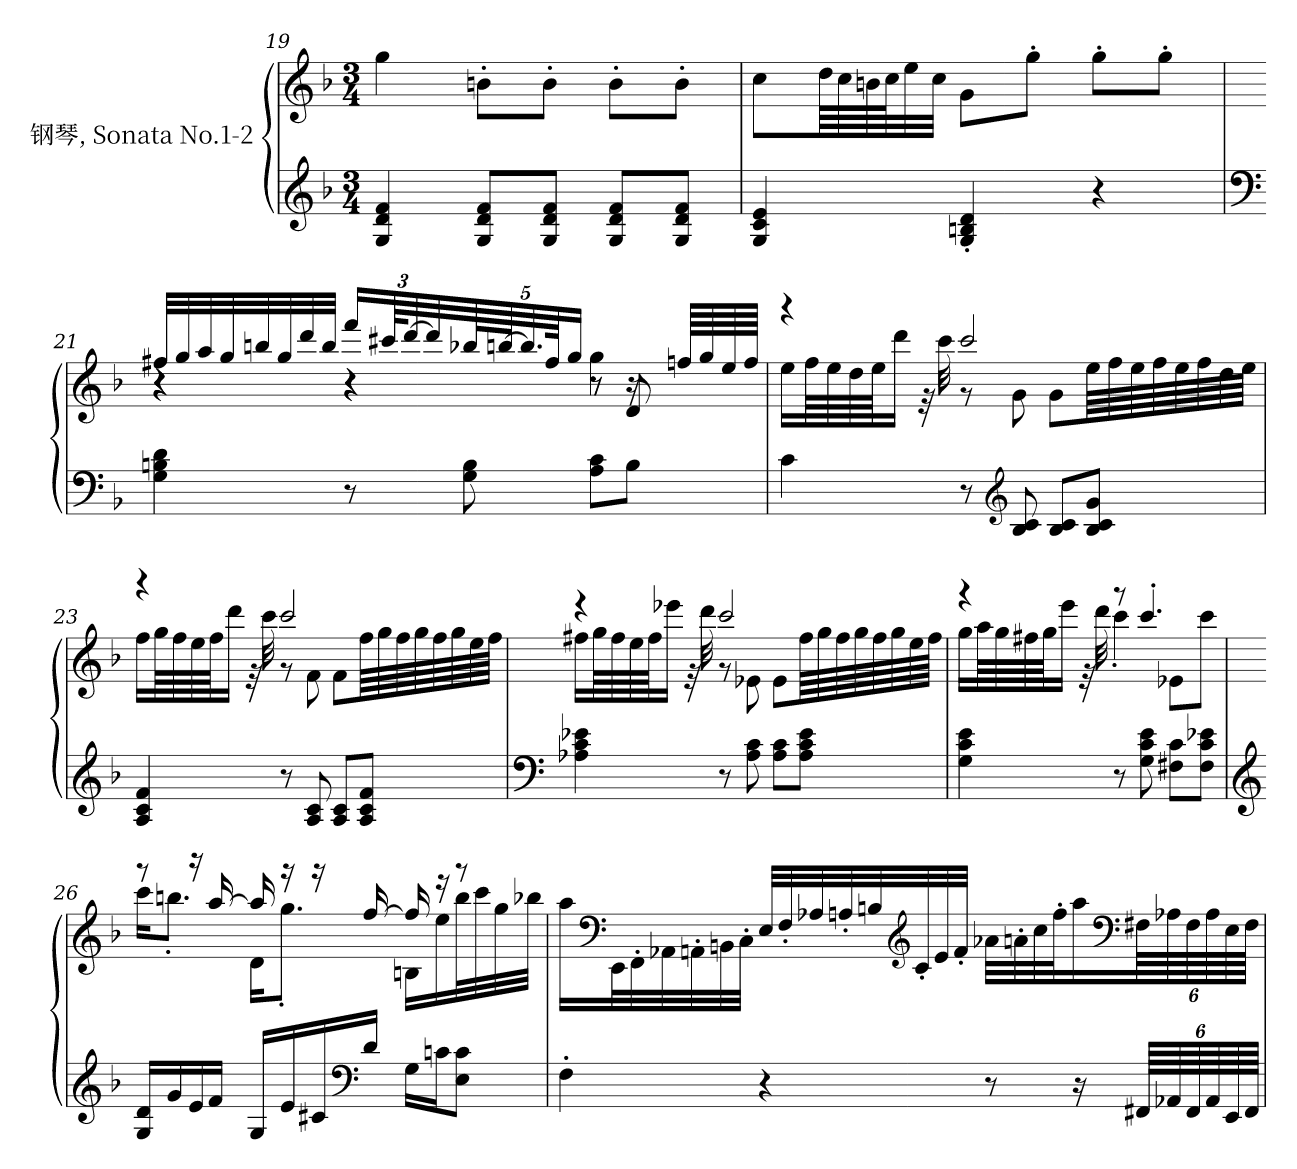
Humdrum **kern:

**kern	**kern
*part1	*part1
*staff2	*staff1
*I"钢琴, Sonata No.1-2	*
!!LO:LB:g=z
*clefG2	*clefG2
*k[b-]	*k[b-]
*M3/4	*M3/4
*MM40	*MM40
=19	=19
4G/ 4d/ 4f/	4gg\
8G/ 8d/ 8f/L	8bn'\L
8G/ 8d/ 8f/J	8b'\J
8G/ 8d/ 8f/L	8b'\L
8G/ 8d/ 8f/J	8b'\J
=20	=20
4G/ 4c/ 4e/	8cc\L
.	64dd\LLL
.	64cc\
.	64bn\
.	64cc\J
*	*MM38
.	32ee\
.	32cc\JJJ
*	*MM36
4G/' 4Bn/' 4d/'	8g\L
*	*MM37
.	8gg'\J
*	*MM38
4r	8gg'\L
*	*MM39
.	8gg'\J
!!LO:LB:g=z
=21	=21
*clefF4	*
*	*MM40
*	*^
*	*	*^
4G\ 4Bn\ 4d\	32ff#X/LLL	4r	4r
.	32gg/	.	.
.	32aa/	.	.
.	32gg/	.	.
.	32bbn/	.	.
.	32gg/	.	.
.	32ddd/	.	.
.	32bb/JJJ	.	.
8r	16fff/LL	4r	4r
*	*Xbrackettup	*	*
.	96ccc#X/KL	.	.
.	[48ddd/	.	.
.	32ddd/]	.	.
8G\ 8B\	80bb-X/L	.	.
.	[80bbn/J	.	.
.	40.bb/]	.	.
.	80ff#/JK	.	.
.	20gg/JJ	.	.
*	*MM38	*	*
8A\ 8c\L	8r	4gg\	8r
8B\J	16r	.	8d/
.	64ffn/LLLL	.	.
.	64gg/	.	.
*	*MM35	*	*
.	64ee/	.	.
.	64ff/JJJJ	.	.
*	*	*v	*v
!!LO:LB:g=z
=22	=22	=22
4c\	4r	16ee\LL
.	.	64ff\LL
.	.	64ee\
.	.	64dd\
.	.	64ee\JJ
.	.	16ddd\JJ
.	.	32r
.	.	32ccc\
8r	2ccc/	8r
*clefG2	*	*
8B-/ 8c/	.	8g\
8B-/ 8c/L	.	8g\L
8B-/ 8c/ 8g/J	.	64ee\LLL
.	.	64ff\
.	.	64ee\
.	.	64ff\
.	.	64ee\
.	.	64ff\
.	.	64dd\
.	.	64ee\JJJJ
=23	=23	=23
4A/ 4c/ 4f/	4r	16ff\LL
.	.	64gg\LL
.	.	64ff\
.	.	64ee\
.	.	64ff\JJ
.	.	16ddd\JJ
.	.	32r
.	.	32ccc\
8r	2ccc/	8r
8A/ 8c/	.	8f\
8A/ 8c/L	.	8f\L
8A/ 8c/ 8f/J	.	64ff\LLL
.	.	64gg\
.	.	64ff\
.	.	64gg\
.	.	64ff\
.	.	64gg\
.	.	64ee\
.	.	64ff\JJJJ
!!LO:LB:g=z	!!
=24	=24	=24
*clefF4	*	*
4A-X\ 4c\ 4e-X\	4r	16ff#X\LL
.	.	64gg\LL
.	.	64ff#\
.	.	64ee\
.	.	64ff#\JJ
.	.	16eee-X\JJ
.	.	32r
.	.	32ddd\
8r	2ccc/	8r
8A-\ 8c\	.	8e-X\
8A-\ 8c\L	.	8e-\L
8A-\ 8c\ 8e-\J	.	64ff#\LLL
.	.	64gg\
.	.	64ff#\
.	.	64gg\
.	.	64ff#\
.	.	64gg\
.	.	64ee\
.	.	64ff#\JJJJ
=25	=25	=25
*	*MM37	*
4G\ 4c\ 4e\	4r	16gg\LL
.	.	64aa\LL
.	.	64gg\
.	.	64ff#X\
.	.	64gg\JJ
.	.	16eee\JJ
.	.	32r
.	.	32ddd\
8r	8r	4ccc'\
*	*MM36	*
8G\ 8c\ 8e\	4.ccc'/	.
8F#X\ 8c\L	.	8e-X\L
*	*MM31	*
8F#\ 8c\ 8e-X\J	.	8ccc\J
!!LO:LB:g=z	!!
=26	=26	=26
*clefG2	*	*
*	*MM37	*
16G/ 16d/LL	8r	16ccc\KL
16g/	.	8.bbn'\J
16e/	16r	.
16f/JJ	[16aa/	.
16G/LL	16aa/]	16d\KL
16e/	16r	8.gg'\J
16c#X/	16r	.
*clefF4	*	*
16d/JJ	[16ff/	.
16G\LL	16ff/]	16Bn\LL
*	*MM35	*
16cn\J	16r	16ee\
8E\ 8c\J	8r	32bb\L
.	.	32ccc\
.	.	32gg\
.	.	32bb-X\JJJ
*	*v	*v
!!LO:PB:g=z
=27	=27
4F'\	16aa\LL
*	*clefF4
.	32EE\L
.	32FF'\
.	32AA-X\
.	32AAn'\
.	32BBn\
.	32C'\JJJ
4r	32E/LLL
.	32F'/
.	32A-X/
.	32An'/
.	32Bn/
*	*clefG2
.	32c'/
.	32e/
.	32f'/JJJ
8r	32a-X\LLL
.	32an'\
.	32cc\
.	32ff'\J
*	*MM17
16r	16aa\
*	*clefF4
*Xbrackettup	*
*	*MM30
96FF#X/LLLL	96F#X\LL
96AA-X/	96A-X\
96FF#/	96F#\
96AA-/	96A-\
96EE/	96E\
96FF#/JJJJ	96F#\JJJJ
=	=
*-	*-
